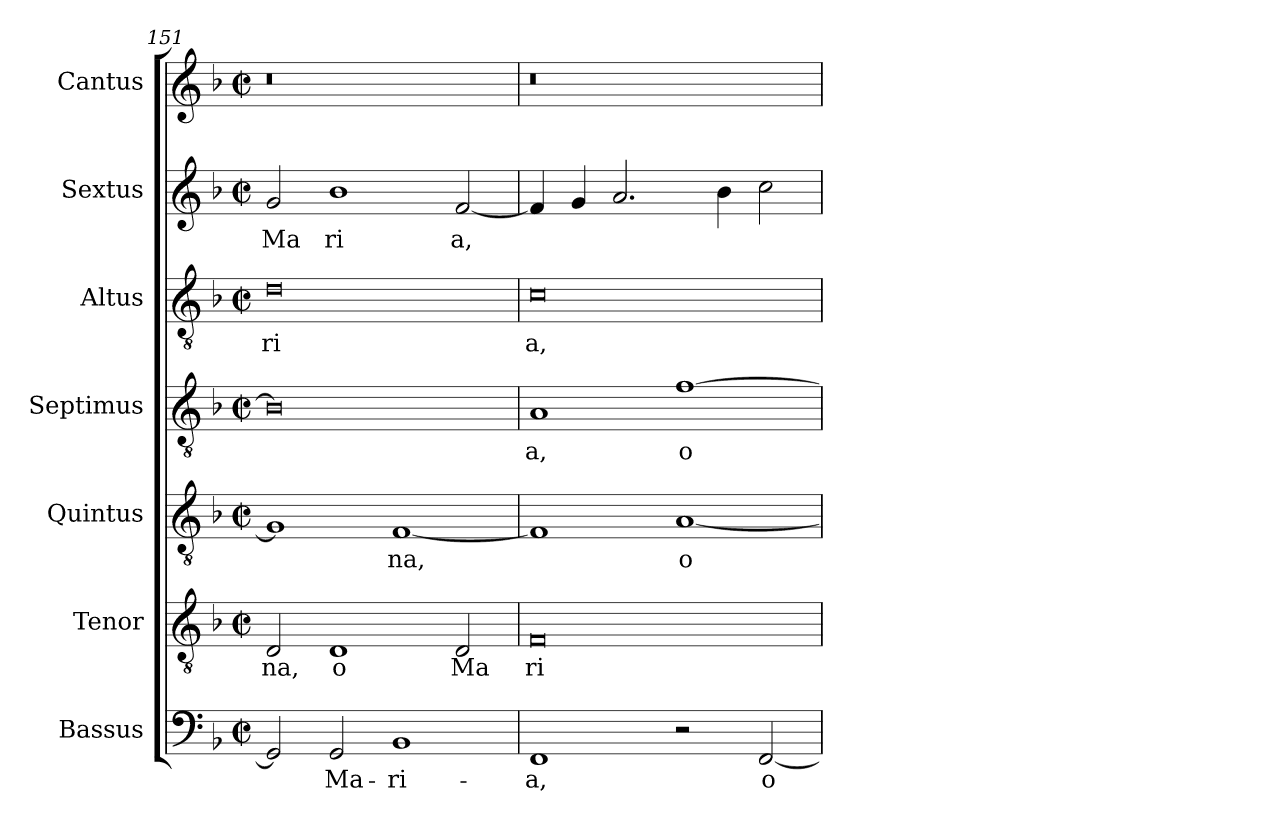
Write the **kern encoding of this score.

**kern	**text	**kern	**text	**kern	**text	**kern	**text	**kern	**text	**kern	**text	**kern
*part7	*part7	*part6	*part6	*part5	*part5	*part4	*part4	*part3	*part3	*part2	*part2	*part1
*staff7	*staff7	*staff6	*staff6	*staff5	*staff5	*staff4	*staff4	*staff3	*staff3	*staff2	*staff2	*staff1
*I"Bassus	*	*I"Tenor	*	*I"Quintus	*	*I"Septimus	*	*I"Altus	*	*I"Sextus	*	*I"Cantus
*clefF4	*	*clefGv2	*	*clefGv2	*	*clefGv2	*	*clefGv2	*	*clefG2	*	*clefG2
*k[b-]	*	*k[b-]	*	*k[b-]	*	*k[b-]	*	*k[b-]	*	*k[b-]	*	*k[b-]
*F:	*	*F:	*	*F:	*	*F:	*	*F:	*	*F:	*	*F:
*M2/2	*	*M2/2	*	*M2/2	*	*M2/2	*	*M2/2	*	*M2/2	*	*M2/2
*met(c|)	*	*met(c|)	*	*met(c|)	*	*met(c|)	*	*met(c|)	*	*met(c|)	*	*met(c|)
=151	=151	=151	=151	=151	=151	=151	=151	=151	=151	=151	=151	=151
!	!	!	!LO:LY:b:cj	!	!	!	!	!	!LO:LY:b:cj	!	!LO:LY:b:cj	!
2GG/]	.	2D/	na,	1G]	.	0B-]	.	0d	ri	2g/	Ma	0r
!	!LO:LY:b:cj	!	!LO:LY:b:cj	!	!	!	!	!	!	!	!LO:LY:b:cj	!
2GG/	Ma-	1D	o	.	.	.	.	.	.	1b-	ri	.
!	!LO:LY:b:cj	!	!	!	!LO:LY:b:cj	!	!	!	!	!	!	!
1BB-	-ri-	.	.	[>1F	-na,	.	.	.	.	.	.	.
!	!	!	!LO:LY:b:cj	!	!	!	!	!	!	!	!LO:LY:b:cj	!
.	.	2D/	Ma	.	.	.	.	.	.	[>2f/	a,	.
!!LO:LB:g=z
=152	=152	=152	=152	=152	=152	=152	=152	=152	=152	=152	=152	=152
!	!LO:LY:b:cj	!	!LO:LY:b:cj	!	!	!	!LO:LY:b:cj	!	!LO:LY:b:cj	!	!	!
1FF	-a,	0F	ri	1F]	.	1A	a,	0c	a,	4f/]	.	0r
.	.	.	.	.	.	.	.	.	.	4g/	.	.
.	.	.	.	.	.	.	.	.	.	2.a/	.	.
!	!	!	!	!	!LO:LY:b:rj	!	!LO:LY:b:rj	!	!	!	!	!
2r	.	.	.	[<1A	o	[>1f	o	.	.	.	.	.
.	.	.	.	.	.	.	.	.	.	4b-\	.	.
!	!LO:LY:b:cj	!	!	!	!	!	!	!	!	!	!	!
[<2FF/	o	.	.	.	.	.	.	.	.	2cc\	.	.
=	=	=	=	=	=	=	=	=	=	=	=	=
*-	*-	*-	*-	*-	*-	*-	*-	*-	*-	*-	*-	*-
